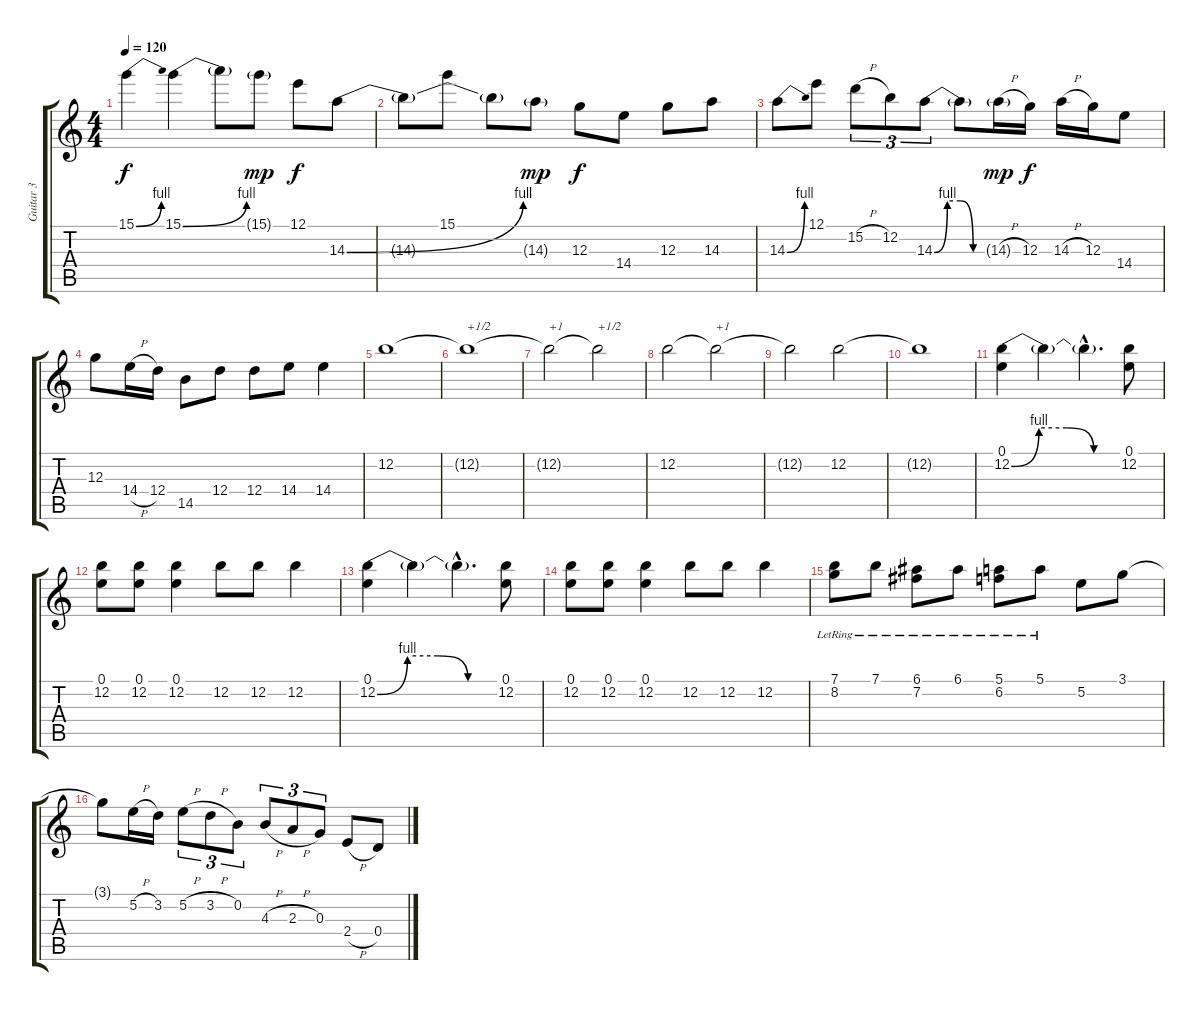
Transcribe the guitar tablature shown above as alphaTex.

\track ("Guitar 3" "Guitar 3") {instrument distortionguitar}
\staff {score tabs}
\tuning (E4 B3 G3 D3 A2 E2) {hide}
\ts (4 4)
\tempo 120
\clef g2
\ks c
15.1{be (bend 0 0 60 4)}.4{dy f} 15.1{be (bend 0 0 60 4)}.4 15.1{t}.8 15.1{g}.8{dy mp} 12.1.8{dy f} 14.3{be (bend 0 0 60 4)}.8 |
14.3{t}.8 15.1.8 14.3{t}.8 14.3{g}.8{dy mp} 12.3.8{dy f} 14.4.8 12.3.8 14.3.8 |
14.3{be (bend 0 0 60 4)}.8 12.1.8 15.2{h}.8{tu (3 2)} 12.2.8{tu (3 2)} 14.3{be (custom 0 0 15 4 30 4 45 0 60 0)}.8{tu (3 2)} 14.3{t}.8 14.3{h g}.16{dy mp} 12.3.16{dy f} 14.3{h}.16 12.3.16 14.4.8 |
12.3.8 14.4{h}.16 12.4.16 14.5.8 12.4.8 12.4.8 14.4.8 14.4.4 |
12.2.1 |
12.2{t}.1{txt "+1/2"} |
12.2{t}.2{txt "+1"} 12.2{t}.2{txt "+1/2"} |
12.2.2 12.2{t}.2{txt "+1"} |
12.2{t}.2 12.2.2 |
12.2{t}.1 |
(0.1 12.2{be (custom 0 0 15 4 30 4 45 0 60 0)}).4 12.2{t}.4 12.2{hac t}.4{d} (0.1 12.2).8 |
(0.1 12.2).8 (0.1 12.2).8 (0.1 12.2).4 12.2.8 12.2.8 12.2.4 |
(0.1 12.2{be (custom 0 0 15 4 30 4 45 0 60 0)}).4 12.2{t}.4 12.2{hac t}.4{d} (0.1 12.2).8 |
(0.1 12.2).8 (0.1 12.2).8 (0.1 12.2).4 12.2.8 12.2.8 12.2.4 |
(7.1{lr} 8.2{lr}).8 7.1{lr}.8 (6.1{lr} 7.2{lr}).8 6.1{lr}.8 (5.1{lr} 6.2{lr}).8 5.1{lr}.8 5.2.8 3.1.8 |
3.1{t}.8 5.2{h}.16 3.2.16 5.2{h}.8{tu (3 2)} 3.2{h}.8{tu (3 2)} 0.2.8{tu (3 2)} 4.3{h}.8{tu (3 2)} 2.3{h}.8{tu (3 2)} 0.3.8{tu (3 2)} 2.4{h}.8 0.4.8
